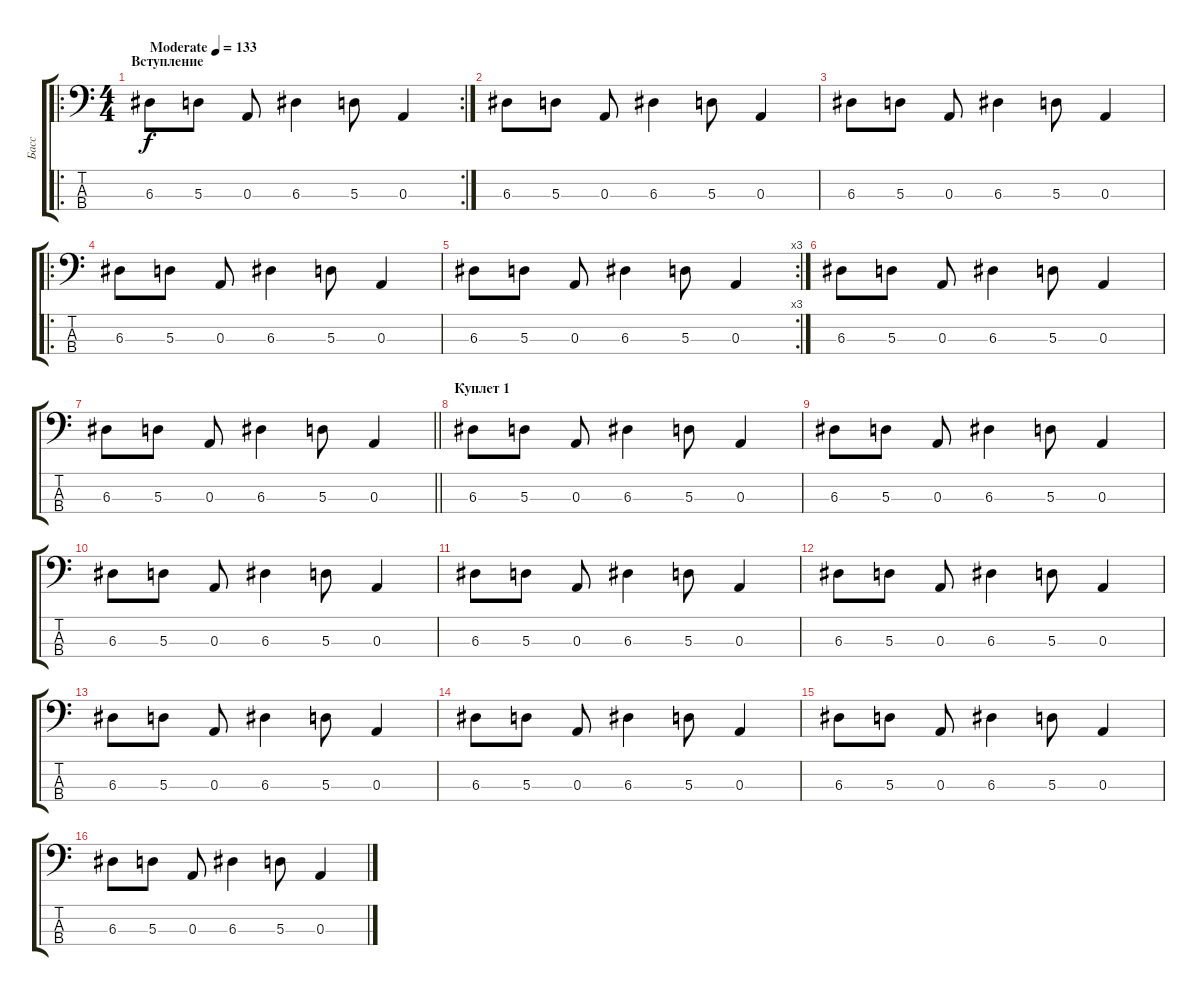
\track ("Басс" "Басс") {instrument electricbassfinger}
\staff {score tabs}
\tuning (G2 D2 A1 E1) {hide}
\ro
\rc 2
\ts (4 4)
\section ("" "Вступление")
\tempo (133 "Moderate")
\clef f4
\ks c
6.3.8{dy f instrument electricbassfinger} 5.3.8 0.3.8 6.3.4 5.3.8 0.3.4 |
6.3.8 5.3.8 0.3.8 6.3.4 5.3.8 0.3.4 |
6.3.8 5.3.8 0.3.8 6.3.4 5.3.8 0.3.4 |
\ro
6.3.8 5.3.8 0.3.8 6.3.4 5.3.8 0.3.4 |
\rc 3
6.3.8 5.3.8 0.3.8 6.3.4 5.3.8 0.3.4 |
6.3.8 5.3.8 0.3.8 6.3.4 5.3.8 0.3.4 |
\barLineRight lightlight
6.3.8 5.3.8 0.3.8 6.3.4 5.3.8 0.3.4 |
\section ("" "Куплет 1")
6.3.8 5.3.8 0.3.8 6.3.4 5.3.8 0.3.4 |
6.3.8 5.3.8 0.3.8 6.3.4 5.3.8 0.3.4 |
6.3.8 5.3.8 0.3.8 6.3.4 5.3.8 0.3.4 |
6.3.8 5.3.8 0.3.8 6.3.4 5.3.8 0.3.4 |
6.3.8 5.3.8 0.3.8 6.3.4 5.3.8 0.3.4 |
6.3.8 5.3.8 0.3.8 6.3.4 5.3.8 0.3.4 |
6.3.8 5.3.8 0.3.8 6.3.4 5.3.8 0.3.4 |
6.3.8 5.3.8 0.3.8 6.3.4 5.3.8 0.3.4 |
6.3.8 5.3.8 0.3.8 6.3.4 5.3.8 0.3.4
